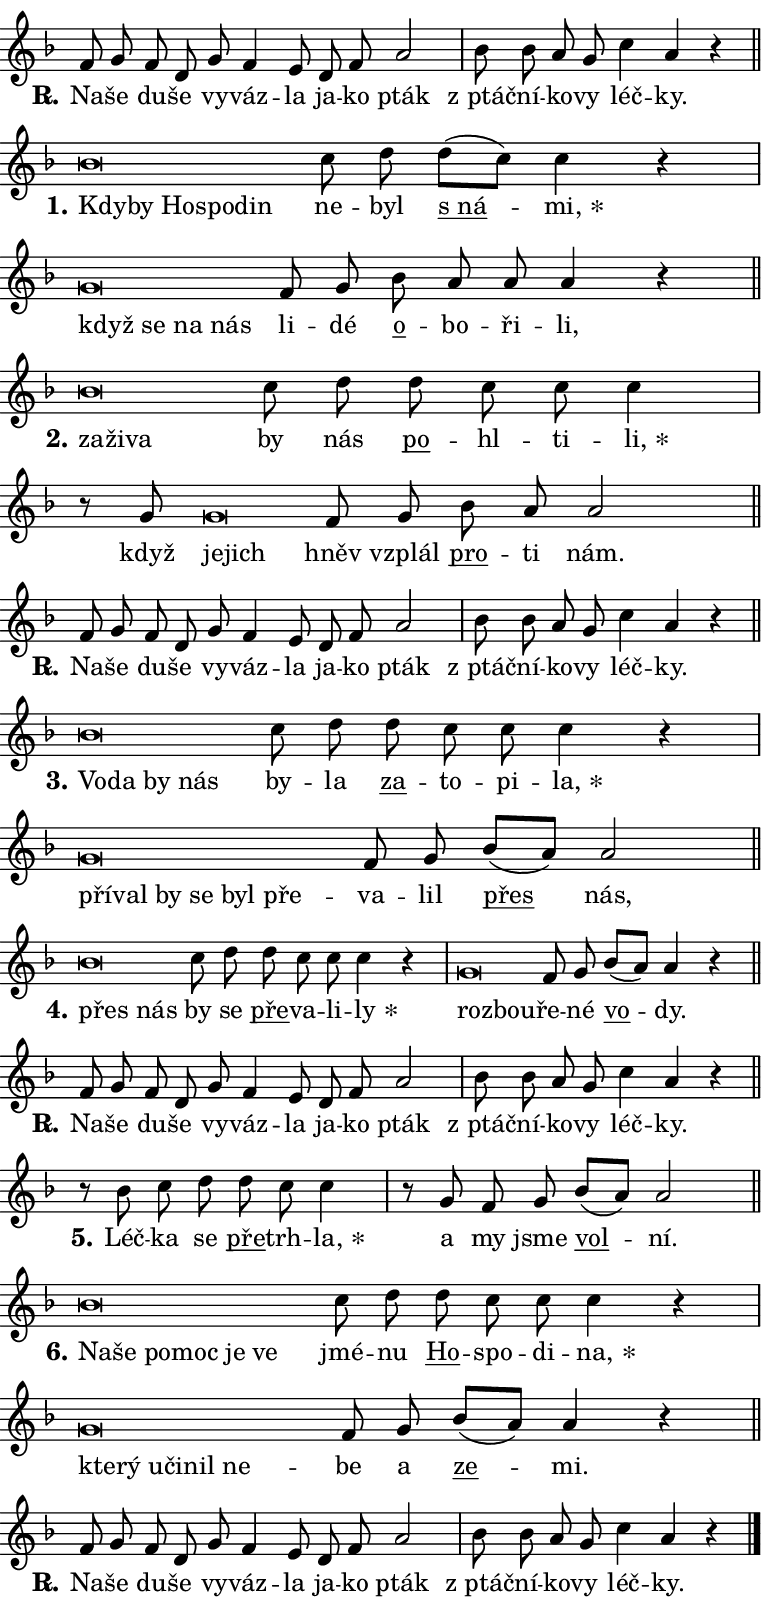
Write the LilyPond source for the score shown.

\version "2.24.0"
\header { tagline = "" }
\paper {
  indent = 0\cm
  top-margin = 0\cm
  right-margin = 0.13\cm % to fit lyric hyphens
  bottom-margin = 0\cm
  left-margin = 0\cm
  paper-width = 13\cm
  page-breaking = #ly:one-page-breaking
  system-system-spacing.basic-distance = #11
  score-system-spacing.basic-distance = #11
  ragged-last = ##f
}


%% Author: Thomas Morley
%% https://lists.gnu.org/archive/html/lilypond-user/2020-05/msg00002.html
#(define (line-position grob)
"Returns position of @var[grob} in current system:
   @code{'start}, if at first time-step
   @code{'end}, if at last time-step
   @code{'middle} otherwise
"
  (let* ((col (ly:item-get-column grob))
         (ln (ly:grob-object col 'left-neighbor))
         (rn (ly:grob-object col 'right-neighbor))
         (col-to-check-left (if (ly:grob? ln) ln col))
         (col-to-check-right (if (ly:grob? rn) rn col))
         (break-dir-left
           (and
             (ly:grob-property col-to-check-left 'non-musical #f)
             (ly:item-break-dir col-to-check-left)))
         (break-dir-right
           (and
             (ly:grob-property col-to-check-right 'non-musical #f)
             (ly:item-break-dir col-to-check-right))))
        (cond ((eqv? 1 break-dir-left) 'start)
              ((eqv? -1 break-dir-right) 'end)
              (else 'middle))))

#(define (tranparent-at-line-position vctor)
  (lambda (grob)
  "Relying on @code{line-position} select the relevant enry from @var{vctor}.
Used to determine transparency,"
    (case (line-position grob)
      ((end) (not (vector-ref vctor 0)))
      ((middle) (not (vector-ref vctor 1)))
      ((start) (not (vector-ref vctor 2))))))

noteHeadBreakVisibility =
#(define-music-function (break-visibility)(vector?)
"Makes @code{NoteHead}s transparent relying on @var{break-visibility}"
#{
  \override NoteHead.transparent =
    #(tranparent-at-line-position break-visibility)
#})

#(define delete-ledgers-for-transparent-note-heads
  (lambda (grob)
    "Reads whether a @code{NoteHead} is transparent.
If so this @code{NoteHead} is removed from @code{'note-heads} from
@var{grob}, which is supposed to be @code{LedgerLineSpanner}.
As a result ledgers are not printed for this @code{NoteHead}"
    (let* ((nhds-array (ly:grob-object grob 'note-heads))
           (nhds-list
             (if (ly:grob-array? nhds-array)
                 (ly:grob-array->list nhds-array)
                 '()))
           ;; Relies on the transparent-property being done before
           ;; Staff.LedgerLineSpanner.after-line-breaking is executed.
           ;; This is fragile ...
           (to-keep
             (remove
               (lambda (nhd)
                 (ly:grob-property nhd 'transparent #f))
               nhds-list)))
      ;; TODO find a better method to iterate over grob-arrays, similiar
      ;; to filter/remove etc for lists
      ;; For now rebuilt from scratch
      (set! (ly:grob-object grob 'note-heads)  '())
      (for-each
        (lambda (nhd)
          (ly:pointer-group-interface::add-grob grob 'note-heads nhd))
        to-keep))))

squashNotes = {
  \override NoteHead.X-extent = #'(-0.2 . 0.2)
  \override NoteHead.Y-extent = #'(-0.75 . 0)
  \override NoteHead.stencil =
    #(lambda (grob)
       (let ((pos (ly:grob-property grob 'staff-position)))
         (begin
           (if (< pos -7) (display "ERROR: Lower brevis then expected\n") (display ""))
           (if (<= pos -6) ly:text-interface::print ly:note-head::print))))
}
unSquashNotes = {
  \revert NoteHead.X-extent
  \revert NoteHead.Y-extent
  \revert NoteHead.stencil
}

hideNotes = \noteHeadBreakVisibility #begin-of-line-visible
unHideNotes = \noteHeadBreakVisibility #all-visible

% work-around for resetting accidentals
% https://lilypond.org/doc/v2.23/Documentation/notation/displaying-rhythms#unmetered-music
cadenzaMeasure = {
  \cadenzaOff
  \partial 1024 s1024
  \cadenzaOn
}

#(define-markup-command (accent layout props text) (markup?)
  "Underline accented syllable"
  (interpret-markup layout props
    #{\markup \override #'(offset . 4.3) \underline { #text }#}))

responsum = \markup \concat {
  "R" \hspace #-1.05 \path #0.1 #'((moveto 0 0.07) (lineto 0.9 0.8)) \hspace #0.05 "."
}

spaceSize = #0.6828661417322834 % exact space size for TeX Gyre Schola

\layout {
  \context {
    \Staff
    \remove "Time_signature_engraver"
    \override LedgerLineSpanner.after-line-breaking = #delete-ledgers-for-transparent-note-heads
  }
  \context {
    \Lyrics {
      \override LyricSpace.minimum-distance = \spaceSize
      \override LyricText.font-name = #"TeX Gyre Schola"
      \override LyricText.font-size = 1
      \override StanzaNumber.font-name = #"TeX Gyre Schola Bold"
      \override StanzaNumber.font-size = 1
    }
  }
  \context {
    \Score 
    \override NoteHead.text =
      #(lambda (grob) 
        (let ((pos (ly:grob-property grob 'staff-position)))
          #{\markup {
            \combine
              \halign #-0.55 \raise #(if (= pos -6) 0 0.5) \override #'(thickness . 2) \draw-line #'(3.2 . 0)
              \musicglyph "noteheads.sM1"
          }#}))
  }
}

% magnetic-lyrics.ily
%
%   written by
%     Jean Abou Samra <jean@abou-samra.fr>
%     Werner Lemberg <wl@gnu.org>
%
%   adapted by
%     Jiri Hon <jiri.hon@gmail.com>
%
% Version 2022-Apr-15

% https://www.mail-archive.com/lilypond-user@gnu.org/msg149350.html

#(define (Left_hyphen_pointer_engraver context)
   "Collect syllable-hyphen-syllable occurrences in lyrics and store
them in properties.  This engraver only looks to the left.  For
example, if the lyrics input is @code{foo -- bar}, it does the
following.

@itemize @bullet
@item
Set the @code{text} property of the @code{LyricHyphen} grob between
@q{foo} and @q{bar} to @code{foo}.

@item
Set the @code{left-hyphen} property of the @code{LyricText} grob with
text @q{foo} to the @code{LyricHyphen} grob between @q{foo} and
@q{bar}.
@end itemize

Use this auxiliary engraver in combination with the
@code{lyric-@/text::@/apply-@/magnetic-@/offset!} hook."
   (let ((hyphen #f)
         (text #f))
     (make-engraver
      (acknowledgers
       ((lyric-syllable-interface engraver grob source-engraver)
        (set! text grob)))
      (end-acknowledgers
       ((lyric-hyphen-interface engraver grob source-engraver)
        ;(when (not (grob::has-interface grob 'lyric-space-interface))
          (set! hyphen grob)));)
      ((stop-translation-timestep engraver)
       (when (and text hyphen)
         (ly:grob-set-object! text 'left-hyphen hyphen))
       (set! text #f)
       (set! hyphen #f)))))

#(define (lyric-text::apply-magnetic-offset! grob)
   "If the space between two syllables is less than the value in
property @code{LyricText@/.details@/.squash-threshold}, move the right
syllable to the left so that it gets concatenated with the left
syllable.

Use this function as a hook for
@code{LyricText@/.after-@/line-@/breaking} if the
@code{Left_@/hyphen_@/pointer_@/engraver} is active."
   (let ((hyphen (ly:grob-object grob 'left-hyphen #f)))
     (when hyphen
       (let ((left-text (ly:spanner-bound hyphen LEFT)))
         (when (grob::has-interface left-text 'lyric-syllable-interface)
           (let* ((common (ly:grob-common-refpoint grob left-text X))
                  (this-x-ext (ly:grob-extent grob common X))
                  (left-x-ext
                   (begin
                     ;; Trigger magnetism for left-text.
                     (ly:grob-property left-text 'after-line-breaking)
                     (ly:grob-extent left-text common X)))
                  ;; `delta` is the gap width between two syllables.
                  (delta (- (interval-start this-x-ext)
                            (interval-end left-x-ext)))
                  (details (ly:grob-property grob 'details))
                  (threshold (assoc-get 'squash-threshold details 0.2)))
             (when (< delta threshold)
               (let* (;; We have to manipulate the input text so that
                      ;; ligatures crossing syllable boundaries are not
                      ;; disabled.  For languages based on the Latin
                      ;; script this is essentially a beautification.
                      ;; However, for non-Western scripts it can be a
                      ;; necessity.
                      (lt (ly:grob-property left-text 'text))
                      (rt (ly:grob-property grob 'text))
                      (is-space (grob::has-interface hyphen 'lyric-space-interface))
                      (space (if is-space " " ""))
                      (extra-delta (if is-space spaceSize 0))
                      ;; Append new syllable.
                      (ltrt-space (if (and (string? lt) (string? rt))
                                (string-append lt space rt)
                                (make-concat-markup (list lt space rt))))
                      ;; Right-align `ltrt` to the right side.
                      (ltrt-space-markup (grob-interpret-markup
                               grob
                               (make-translate-markup
                                (cons (interval-length this-x-ext) 0)
                                (make-right-align-markup ltrt-space)))))
                 (begin
                   ;; Don't print `left-text`.
                   (ly:grob-set-property! left-text 'stencil #f)
                   ;; Set text and stencil (which holds all collected
                   ;; syllables so far) and shift it to the left.
                   (ly:grob-set-property! grob 'text ltrt-space)
                   (ly:grob-set-property! grob 'stencil ltrt-space-markup)
                   (ly:grob-translate-axis! grob (- (- delta extra-delta)) X))))))))))


#(define (lyric-hyphen::displace-bounds-first grob)
   ;; Make very sure this callback isn't triggered too early.
   (let ((left (ly:spanner-bound grob LEFT))
         (right (ly:spanner-bound grob RIGHT)))
     (ly:grob-property left 'after-line-breaking)
     (ly:grob-property right 'after-line-breaking)
     (ly:lyric-hyphen::print grob)))

squashThreshold = #0.4

\layout {
  \context {
    \Lyrics
    \consists #Left_hyphen_pointer_engraver
    \override LyricText.after-line-breaking =
      #lyric-text::apply-magnetic-offset!
    \override LyricHyphen.stencil = #lyric-hyphen::displace-bounds-first
    \override LyricText.details.squash-threshold = \squashThreshold
    \override LyricHyphen.minimum-distance = 0
    \override LyricHyphen.minimum-length = \squashThreshold
  }
}

squashText = \override LyricText.details.squash-threshold = 9999
unSquashText = \override LyricText.details.squash-threshold = \squashThreshold

leftText = \override LyricText.self-alignment-X = #LEFT
unLeftText = \revert LyricText.self-alignment-X

starOffset = #(lambda (grob) 
                (let ((x_offset (ly:self-alignment-interface::aligned-on-x-parent grob)))
                  (if (= x_offset 0) 0 (+ x_offset 1.2))))

star = #(define-music-function (syllable)(string?)
"Append star separator at the end of a syllable"
#{
  \once \override LyricText.X-offset = #starOffset
  \lyricmode { \markup {
    #syllable
    \override #'((font-name . "TeX Gyre Schola Bold")) \hspace #0.2 \lower #0.65 \larger "*"
  } }
#})

starAccent = #(define-music-function (syllable)(string?)
"Append star separator at the end of a syllable and make accent"
#{
  \once \override LyricText.X-offset = #starOffset
  \lyricmode { \markup {
    \accent #syllable
    \override #'((font-name . "TeX Gyre Schola Bold")) \hspace #0.2 \lower #0.65 \larger "*"
  } }
#})

breath = #(define-music-function (syllable)(string?)
"Append breathing indicator at the end of a syllable"
#{
  \lyricmode { \markup { #syllable "+" } }
#})

optionalBreath = #(define-music-function (syllable)(string?)
"Append optional breathing indicator at the end of a syllable"
#{
  \lyricmode { \markup { #syllable "(+)" } }
#})


\score {
    <<
        \new Voice = "melody" { \cadenzaOn \key f \major \relative { f'8 g f d g f4 e8 \bar "" d f a2 \cadenzaMeasure \bar "|" bes8 bes a g \bar "" c4 a r \cadenzaMeasure \bar "||" \break } }
        \new Lyrics \lyricsto "melody" { \lyricmode { \set stanza = \responsum
Na -- še du -- še vy -- váz -- la ja -- ko pták "z ptáč" -- ní -- ko -- vy léč -- ky. } }
    >>
    \layout {}
}

\score {
    <<
        \new Voice = "melody" { \cadenzaOn \key f \major \relative { \squashNotes bes'\breve*1/16 \hideNotes \breve*1/16 \bar "" \breve*1/16 \bar "" \breve*1/16 \breve*1/16 \bar "" \unHideNotes \unSquashNotes c8 d \bar "" d[( c)] c4 r \cadenzaMeasure \bar "|" \squashNotes g\breve*1/16 \hideNotes \breve*1/16 \bar "" \breve*1/16 \breve*1/16 \bar "" \unHideNotes \unSquashNotes f8 g \bar "" bes a a a4 r \cadenzaMeasure \bar "||" \break } }
        \new Lyrics \lyricsto "melody" { \lyricmode { \set stanza = "1."
\leftText Kdy -- \squashText by Ho -- spo -- din \unLeftText \unSquashText ne -- byl \markup \accent "s ná" -- \star mi, \leftText když \squashText se na nás \unLeftText \unSquashText li -- dé \markup \accent o -- bo -- ři -- li, } }
    >>
    \layout {}
}

\score {
    <<
        \new Voice = "melody" { \cadenzaOn \key f \major \relative { \squashNotes bes'\breve*1/16 \hideNotes \breve*1/16 \breve*1/16 \bar "" \unHideNotes \unSquashNotes c8 d \bar "" d c c c4 \cadenzaMeasure \bar "|" r8 g8 \squashNotes g\breve*1/16 \hideNotes \breve*1/16 \bar "" \unHideNotes \unSquashNotes f8 g \bar "" bes a a2 \cadenzaMeasure \bar "||" \break } }
        \new Lyrics \lyricsto "melody" { \lyricmode { \set stanza = "2."
\leftText za -- \squashText ži -- va \unLeftText \unSquashText by nás \markup \accent po -- hl -- ti -- \star li, když \leftText je -- \squashText jich \unLeftText \unSquashText hněv vzplál \markup \accent pro -- ti nám. } }
    >>
    \layout {}
}

\score {
    <<
        \new Voice = "melody" { \cadenzaOn \key f \major \relative { f'8 g f d g f4 e8 \bar "" d f a2 \cadenzaMeasure \bar "|" bes8 bes a g \bar "" c4 a r \cadenzaMeasure \bar "||" \break } }
        \new Lyrics \lyricsto "melody" { \lyricmode { \set stanza = \responsum
Na -- še du -- še vy -- váz -- la ja -- ko pták "z ptáč" -- ní -- ko -- vy léč -- ky. } }
    >>
    \layout {}
}

\score {
    <<
        \new Voice = "melody" { \cadenzaOn \key f \major \relative { \squashNotes bes'\breve*1/16 \hideNotes \breve*1/16 \bar "" \breve*1/16 \breve*1/16 \bar "" \unHideNotes \unSquashNotes c8 d \bar "" d c c c4 r \cadenzaMeasure \bar "|" \squashNotes g\breve*1/16 \hideNotes \breve*1/16 \bar "" \breve*1/16 \bar "" \breve*1/16 \bar "" \breve*1/16 \breve*1/16 \bar "" \unHideNotes \unSquashNotes f8 g \bar "" bes[( a)] a2 \cadenzaMeasure \bar "||" \break } }
        \new Lyrics \lyricsto "melody" { \lyricmode { \set stanza = "3."
\leftText Vo -- \squashText da by nás \unLeftText \unSquashText by -- la \markup \accent za -- to -- pi -- \star la, \leftText pří -- \squashText val by se byl pře -- \unLeftText \unSquashText va -- lil \markup \accent přes nás, } }
    >>
    \layout {}
}

\score {
    <<
        \new Voice = "melody" { \cadenzaOn \key f \major \relative { \squashNotes bes'\breve*1/16 \hideNotes \breve*1/16 \bar "" \unHideNotes \unSquashNotes c8 d \bar "" d c c c4 r \cadenzaMeasure \bar "|" \squashNotes g\breve*1/16 \hideNotes \breve*1/16 \bar "" \unHideNotes \unSquashNotes f8 g \bar "" bes[( a)] a4 r \cadenzaMeasure \bar "||" \break } }
        \new Lyrics \lyricsto "melody" { \lyricmode { \set stanza = "4."
\leftText přes \squashText nás \unLeftText \unSquashText by se \markup \accent pře -- va -- li -- \star ly \leftText roz -- \squashText bou -- \unLeftText \unSquashText ře -- né \markup \accent vo -- dy. } }
    >>
    \layout {}
}

\score {
    <<
        \new Voice = "melody" { \cadenzaOn \key f \major \relative { f'8 g f d g f4 e8 \bar "" d f a2 \cadenzaMeasure \bar "|" bes8 bes a g \bar "" c4 a r \cadenzaMeasure \bar "||" \break } }
        \new Lyrics \lyricsto "melody" { \lyricmode { \set stanza = \responsum
Na -- še du -- še vy -- váz -- la ja -- ko pták "z ptáč" -- ní -- ko -- vy léč -- ky. } }
    >>
    \layout {}
}

\score {
    <<
        \new Voice = "melody" { \cadenzaOn \key f \major \relative { r8 bes' c8 d \bar "" d c c4 \cadenzaMeasure \bar "|" r8 g8 f8 g \bar "" bes[( a)] a2 \cadenzaMeasure \bar "||" \break } }
        \new Lyrics \lyricsto "melody" { \lyricmode { \set stanza = "5."
Léč -- ka se \markup \accent pře -- trh -- \star la, a my jsme \markup \accent vol -- ní. } }
    >>
    \layout {}
}

\score {
    <<
        \new Voice = "melody" { \cadenzaOn \key f \major \relative { \squashNotes bes'\breve*1/16 \hideNotes \breve*1/16 \bar "" \breve*1/16 \bar "" \breve*1/16 \bar "" \breve*1/16 \breve*1/16 \bar "" \unHideNotes \unSquashNotes c8 d \bar "" d c c c4 r \cadenzaMeasure \bar "|" \squashNotes g\breve*1/16 \hideNotes \breve*1/16 \bar "" \breve*1/16 \bar "" \breve*1/16 \bar "" \breve*1/16 \breve*1/16 \bar "" \unHideNotes \unSquashNotes f8 g \bar "" bes[( a)] a4 r \cadenzaMeasure \bar "||" \break } }
        \new Lyrics \lyricsto "melody" { \lyricmode { \set stanza = "6."
\leftText Na -- \squashText še po -- moc je ve \unLeftText \unSquashText jmé -- nu \markup \accent Ho -- spo -- di -- \star na, \leftText kte -- \squashText rý u -- či -- nil ne -- \unLeftText \unSquashText be a \markup \accent ze -- mi. } }
    >>
    \layout {}
}

\score {
    <<
        \new Voice = "melody" { \cadenzaOn \key f \major \relative { f'8 g f d g f4 e8 \bar "" d f a2 \cadenzaMeasure \bar "|" bes8 bes a g \bar "" c4 a r \cadenzaMeasure \bar "||" \break } \bar "|." }
        \new Lyrics \lyricsto "melody" { \lyricmode { \set stanza = \responsum
Na -- še du -- še vy -- váz -- la ja -- ko pták "z ptáč" -- ní -- ko -- vy léč -- ky. } }
    >>
    \layout {}
}
